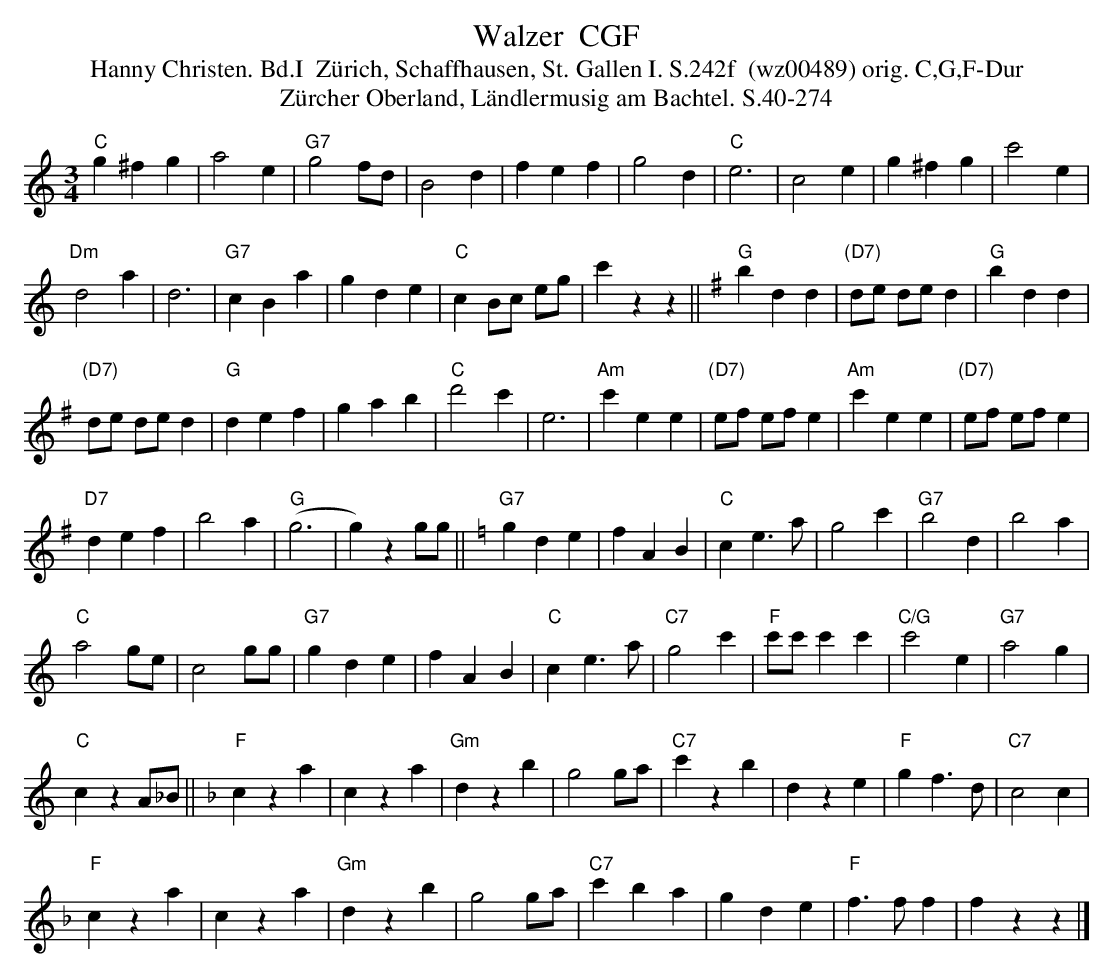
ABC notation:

X:1
T: Walzer  CGF
T:Hanny Christen. Bd.I  Z\"urich, Schaffhausen, St. Gallen I. S.242f  (wz00489) orig. C,G,F-Dur
T: Z\"urcher Oberland, L\"andlermusig am Bachtel. S.40-274
M:3/4
L:1/4
K:C %%MIDI gchordon
"C"g^fg | a2e | "G7"g2f/d/ |  B2d | fef | g2d | "C"e3 | c2e | g^fg | c'2e |
"Dm"d2a | d3 | "G7"cBa | gde | "C"cB/c/ e/g/ | c'zz || [K:G] "G"bdd | "(D7)"d/e/ d/e/d | "G"bdd |
"(D7)"d/e/ d/e/ d | "G"def | gab | "C"d'2c' | e3 | "Am"c'ee | "(D7)"e/f/ e/f/e | "Am"c'ee | "(D7)"e/f/ e/f/e |
"D7"def | b2a | "G"(g3 |g )zg/g/ || [K:C] "G7"gde | fAB | "C"ce>a | g2c' | "G7"b2d | b2a |
"C"a2g/e/ | c2g/g/ | "G7"gde | fAB | "C"ce>a | "C7"g2c' | "F"c'/c'/ c'c' | "C/G"c'2e | "G7"a2g |
"C"czA/_B/ || [K:F] "F"cza | cza | "Gm"dzb | g2g/a/ | "C7"c'zb | dze | "F"gf>d | "C7"c2c |
"F"cza | cza | "Gm"dzb | g2g/a/ | "C7"c'ba | gde | "F"f>ff | fzz |]
